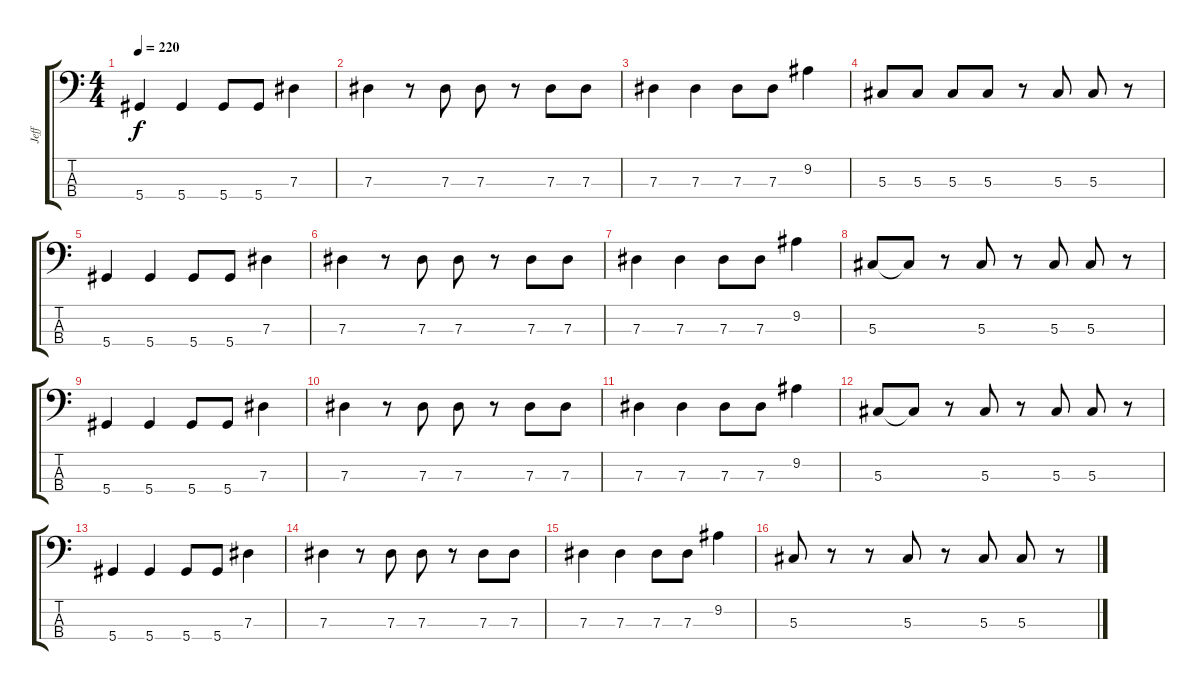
\track ("Jeff" "Jeff") {instrument electricbassfinger}
\staff {score tabs}
\tuning (Gb2 Db2 Ab1 Eb1) {hide}
\ts (4 4)
\tempo 220
\clef f4
\ks c
5.4.4{dy f} 5.4.4 5.4.8 5.4.8 7.3.4 |
7.3.4 r.8 7.3.8 7.3.8 r.8 7.3.8 7.3.8 |
7.3.4 7.3.4 7.3.8 7.3.8 9.2.4 |
5.3.8 5.3.8 5.3.8 5.3.8 r.8 5.3.8 5.3.8 r.8 |
5.4.4 5.4.4 5.4.8 5.4.8 7.3.4 |
7.3.4 r.8 7.3.8 7.3.8 r.8 7.3.8 7.3.8 |
7.3.4 7.3.4 7.3.8 7.3.8 9.2.4 |
5.3.8 5.3{t}.8 r.8 5.3.8 r.8 5.3.8 5.3.8 r.8 |
5.4.4 5.4.4 5.4.8 5.4.8 7.3.4 |
7.3.4 r.8 7.3.8 7.3.8 r.8 7.3.8 7.3.8 |
7.3.4 7.3.4 7.3.8 7.3.8 9.2.4 |
5.3.8 5.3{t}.8 r.8 5.3.8 r.8 5.3.8 5.3.8 r.8 |
5.4.4 5.4.4 5.4.8 5.4.8 7.3.4 |
7.3.4 r.8 7.3.8 7.3.8 r.8 7.3.8 7.3.8 |
7.3.4 7.3.4 7.3.8 7.3.8 9.2.4 |
5.3.8 r.8 r.8 5.3.8 r.8 5.3.8 5.3.8 r.8
